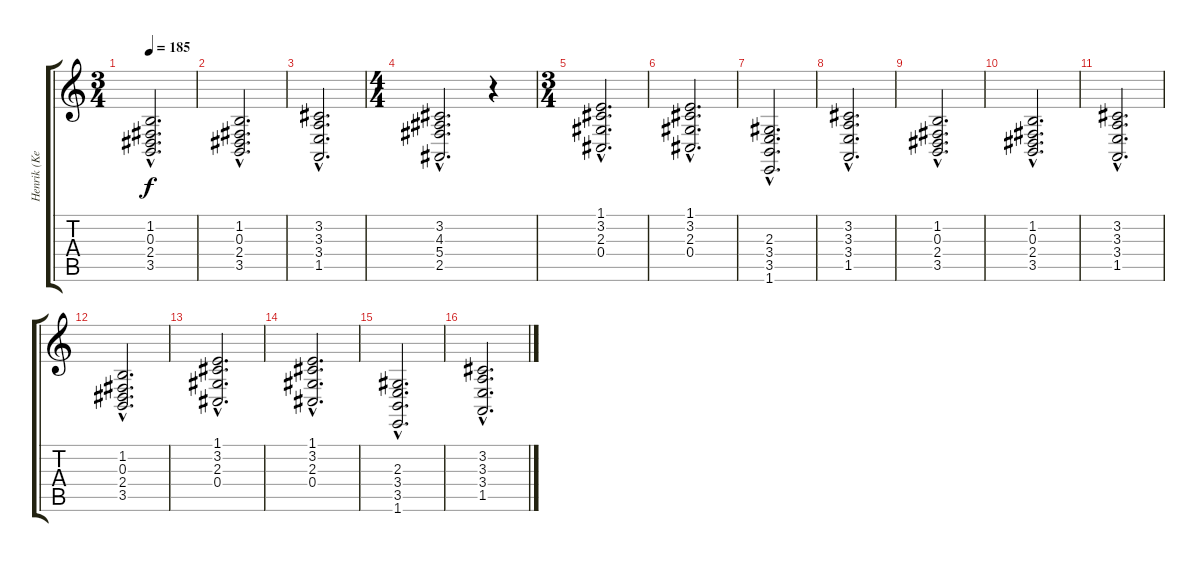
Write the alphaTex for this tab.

\track ("Henrik (Keyboard)" "Henrik (Ke") {instrument stringensemble1}
\staff {score tabs}
\tuning (Eb4 Bb3 Gb3 Db3 Ab2 Eb2) {hide}
\ts (3 4)
\tempo 185
\clef g2
\ks c
(1.2{hac} 0.3{hac} 2.4{hac} 3.5{hac}).2{d dy f} |
(1.2{hac} 0.3{hac} 2.4{hac} 3.5{hac}).2{d} |
(3.2{hac} 3.3{hac} 3.4{hac} 1.5{hac}).2{d} |
\ts (4 4)
(3.2{hac} 4.3{hac} 5.4{hac} 2.5{hac}).2{d} r.4 |
\ts (3 4)
(1.1{hac} 3.2{hac} 2.3{hac} 0.4{hac}).2{d} |
(1.1{hac} 3.2{hac} 2.3{hac} 0.4{hac}).2{d} |
(2.3{hac} 3.4{hac} 3.5{hac} 1.6{hac}).2{d} |
(3.2{hac} 3.3{hac} 3.4{hac} 1.5{hac}).2{d} |
(1.2{hac} 0.3{hac} 2.4{hac} 3.5{hac}).2{d} |
(1.2{hac} 0.3{hac} 2.4{hac} 3.5{hac}).2{d} |
(3.2{hac} 3.3{hac} 3.4{hac} 1.5{hac}).2{d} |
(1.2{hac} 0.3{hac} 2.4{hac} 3.5{hac}).2{d} |
(1.1{hac} 3.2{hac} 2.3{hac} 0.4{hac}).2{d} |
(1.1{hac} 3.2{hac} 2.3{hac} 0.4{hac}).2{d} |
(2.3{hac} 3.4{hac} 3.5{hac} 1.6{hac}).2{d} |
(3.2{hac} 3.3{hac} 3.4{hac} 1.5{hac}).2{d}
